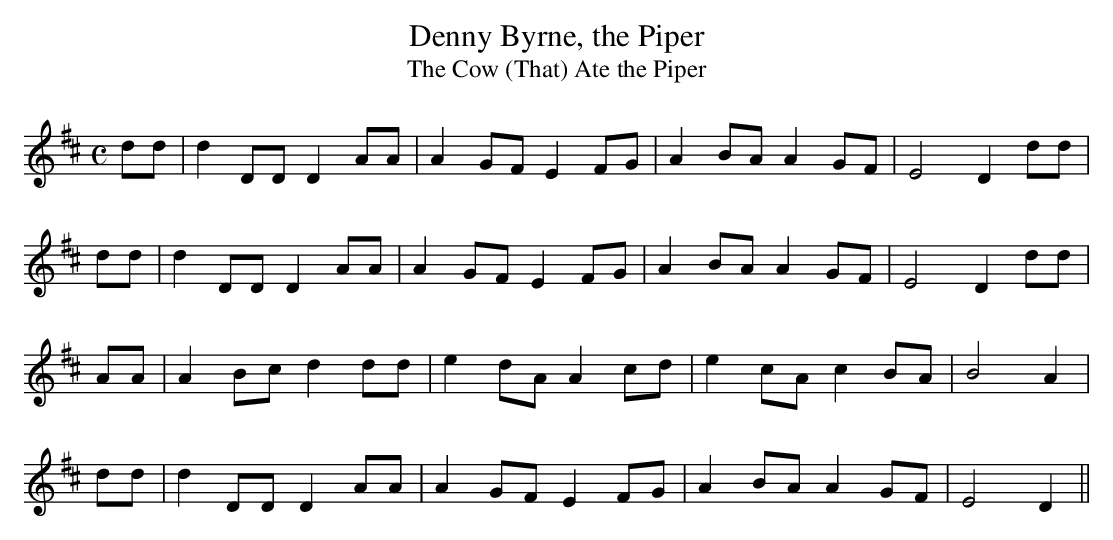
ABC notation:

X:1
T:Denny Byrne, the Piper
T:The Cow (That) Ate the Piper
M:C
L:1/8
K:D
dd|d2DD D2AA|A2GF E2FG|A2BA A2GF|E4 D2dd|
dd|d2DD D2AA|A2GF E2FG|A2BA A2GF|E4 D2dd|
AA|A2Bc d2dd|e2dA A2cd|e2cA c2BA|B4 A2|
dd|d2DD D2AA|A2GF E2FG|A2BA A2GF|E4 D2||
